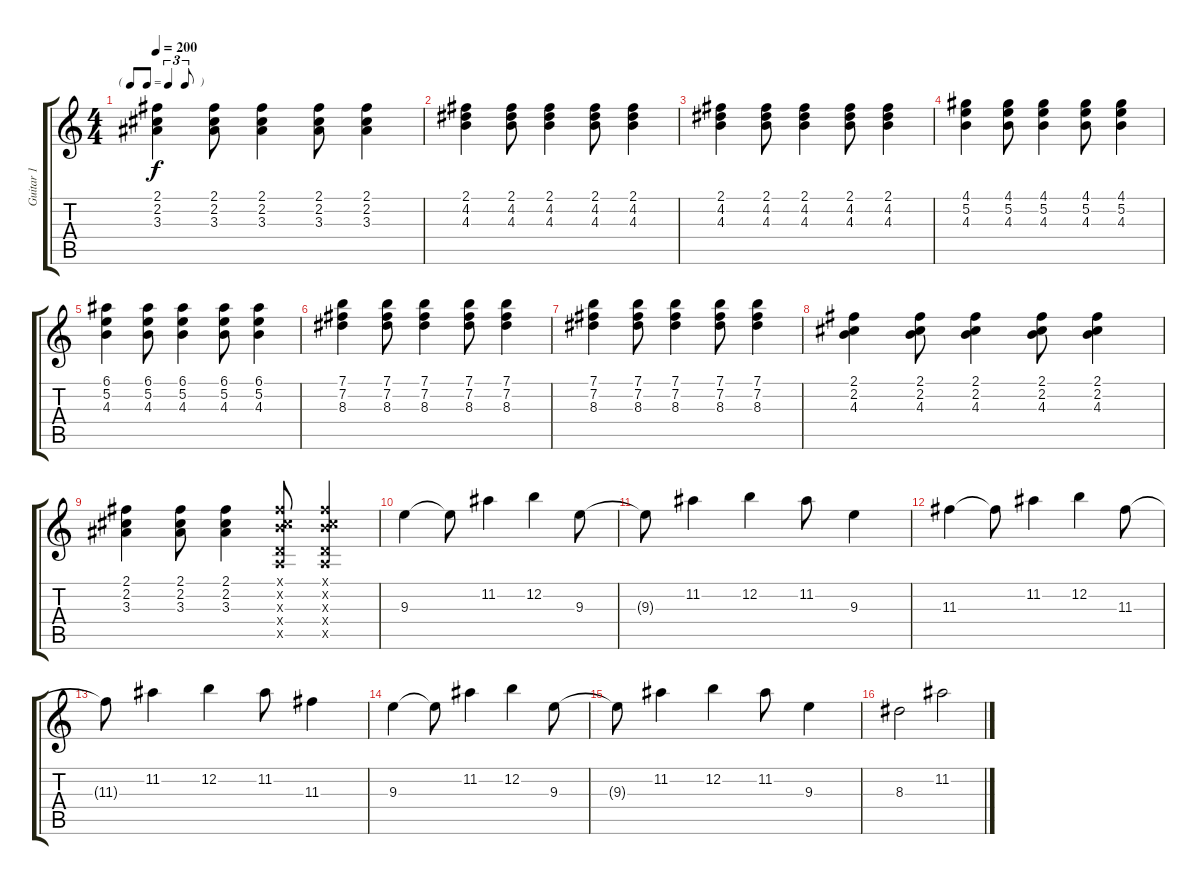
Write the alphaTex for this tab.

\track ("Guitar 1" "Guitar 1") {instrument overdrivenguitar}
\staff {score tabs}
\tuning (E4 B3 G3 D3 A2 E2) {hide}
\ts (4 4)
\tf triplet8th
\tempo 200
\clef g2
\ks c
(2.1 2.2 3.3).4{dy f} (2.1 2.2 3.3).8 (2.1 2.2 3.3).4 (2.1 2.2 3.3).8 (2.1 2.2 3.3).4 |
(2.1 4.2 4.3).4 (2.1 4.2 4.3).8 (2.1 4.2 4.3).4 (2.1 4.2 4.3).8 (2.1 4.2 4.3).4 |
(2.1 4.2 4.3).4 (2.1 4.2 4.3).8 (2.1 4.2 4.3).4 (2.1 4.2 4.3).8 (2.1 4.2 4.3).4 |
(4.1 5.2 4.3).4 (4.1 5.2 4.3).8 (4.1 5.2 4.3).4 (4.1 5.2 4.3).8 (4.1 5.2 4.3).4 |
(6.1 5.2 4.3).4 (6.1 5.2 4.3).8 (6.1 5.2 4.3).4 (6.1 5.2 4.3).8 (6.1 5.2 4.3).4 |
(7.1 7.2 8.3).4 (7.1 7.2 8.3).8 (7.1 7.2 8.3).4 (7.1 7.2 8.3).8 (7.1 7.2 8.3).4 |
(7.1 7.2 8.3).4 (7.1 7.2 8.3).8 (7.1 7.2 8.3).4 (7.1 7.2 8.3).8 (7.1 7.2 8.3).4 |
(2.1 2.2 4.3).4 (2.1 2.2 4.3).8 (2.1 2.2 4.3).4 (2.1 2.2 4.3).8 (2.1 2.2 4.3).4 |
(2.1 2.2 3.3).4 (2.1 2.2 3.3).8 (2.1 2.2 3.3).4 (2.1{x} 2.2{x} 4.3{x} 0.4{x} 0.5{x}).8 (2.1{x} 2.2{x} 4.3{x} 0.4{x} 0.5{x}).4 |
9.3.4 9.3{t}.8 11.2.4 12.2.4 9.3.8 |
9.3{t}.8 11.2.4 12.2.4 11.2.8 9.3.4 |
11.3.4 11.3{t}.8 11.2.4 12.2.4 11.3.8 |
11.3{t}.8 11.2.4 12.2.4 11.2.8 11.3.4 |
9.3.4 9.3{t}.8 11.2.4 12.2.4 9.3.8 |
9.3{t}.8 11.2.4 12.2.4 11.2.8 9.3.4 |
8.3.2 11.2.2
